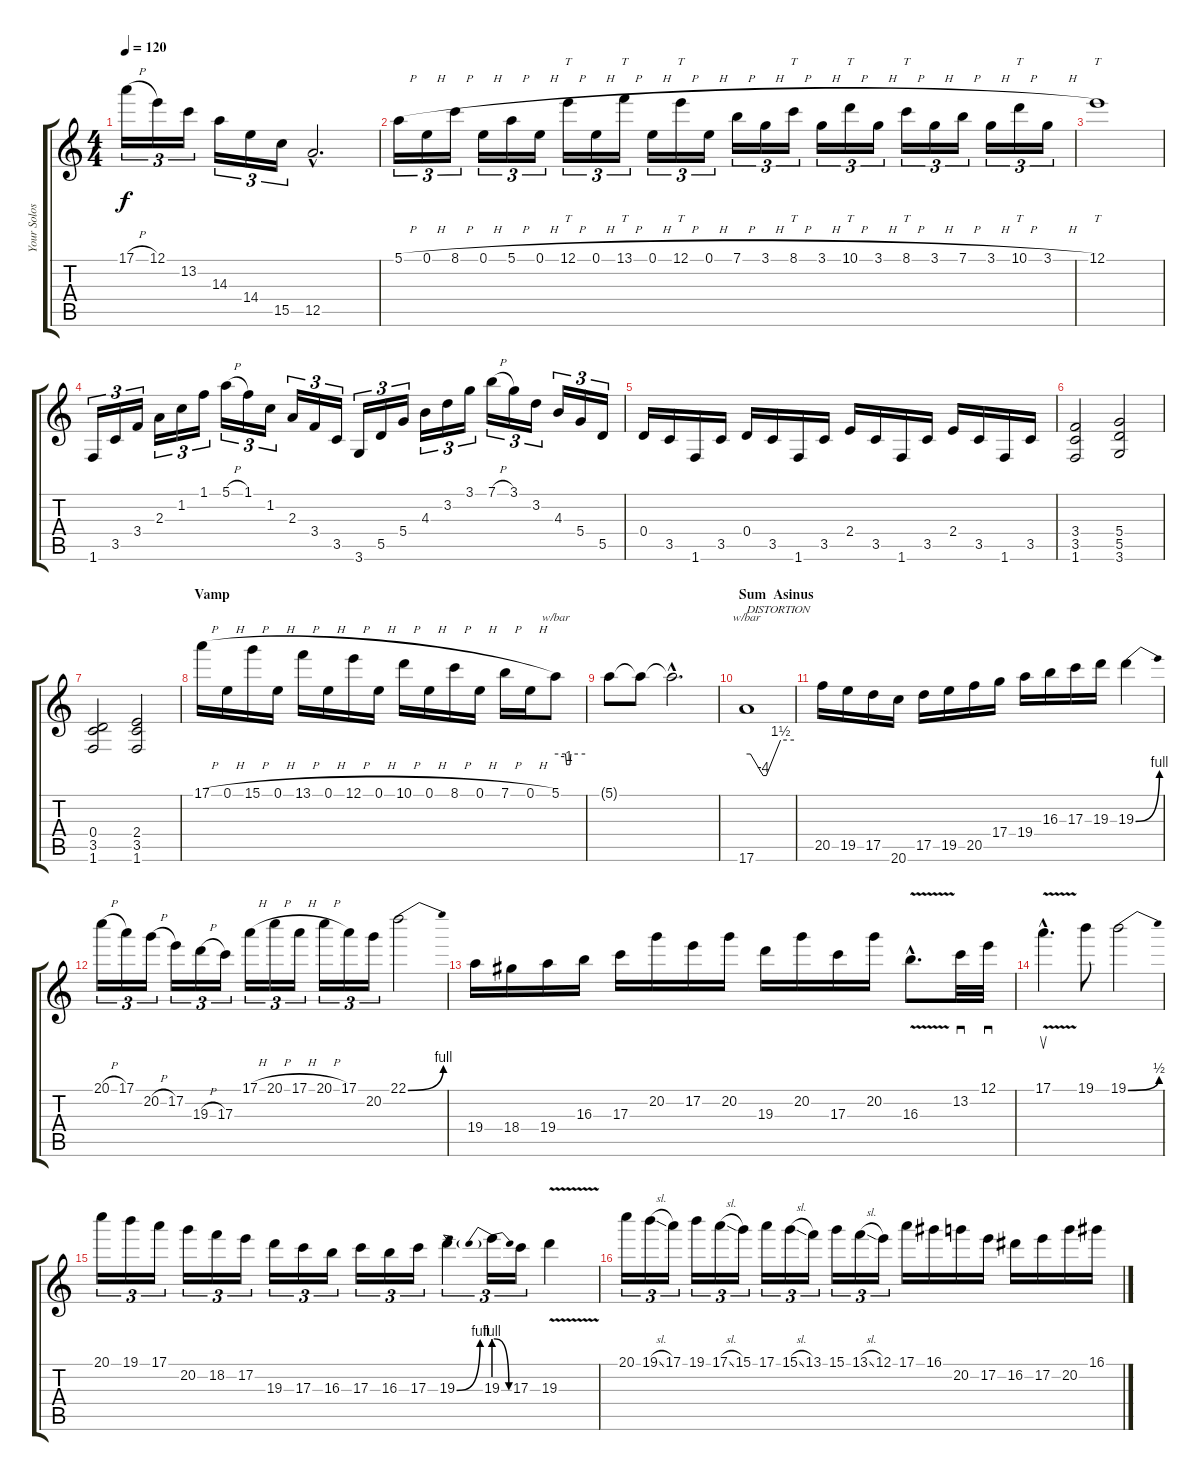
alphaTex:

\track ("Your Solos Here!" "Your Solos") {instrument overdrivenguitar}
\staff {score tabs}
\tuning (E4 B3 G3 D3 A2 E2) {hide}
\ts (4 4)
\tempo 120
\clef g2
\ks c
17.1{h}.16{tu (3 2) dy f} 12.1.16{tu (3 2)} 13.2.16{tu (3 2)} 14.3.16{tu (3 2)} 14.4.16{tu (3 2)} 15.5.16{tu (3 2)} 12.5{hac}.2{d} |
5.1{h}.16{tu (3 2)} 0.1{h}.16{tu (3 2)} 8.1{h}.16{tu (3 2)} 0.1{h}.16{tu (3 2)} 5.1{h}.16{tu (3 2)} 0.1{h}.16{tu (3 2)} 12.1{h}.16{tt tu (3 2)} 0.1{h}.16{tu (3 2)} 13.1{h}.16{tt tu (3 2)} 0.1{h}.16{tu (3 2)} 12.1{h}.16{tt tu (3 2)} 0.1{h}.16{tu (3 2)} 7.1{h}.16{tu (3 2)} 3.1{h}.16{tu (3 2)} 8.1{h}.16{tt tu (3 2)} 3.1{h}.16{tu (3 2)} 10.1{h}.16{tt tu (3 2)} 3.1{h}.16{tu (3 2)} 8.1{h}.16{tt tu (3 2)} 3.1{h}.16{tu (3 2)} 7.1{h}.16{tu (3 2)} 3.1{h}.16{tu (3 2)} 10.1{h}.16{tt tu (3 2)} 3.1{h}.16{tu (3 2)} |
12.1.1{tt} |
1.6.16{tu (3 2)} 3.5.16{tu (3 2)} 3.4.16{tu (3 2)} 2.3.16{tu (3 2)} 1.2.16{tu (3 2)} 1.1.16{tu (3 2)} 5.1{h}.16{tu (3 2)} 1.1.16{tu (3 2)} 1.2.16{tu (3 2)} 2.3.16{tu (3 2)} 3.4.16{tu (3 2)} 3.5.16{tu (3 2)} 3.6.16{tu (3 2)} 5.5.16{tu (3 2)} 5.4.16{tu (3 2)} 4.3.16{tu (3 2)} 3.2.16{tu (3 2)} 3.1.16{tu (3 2)} 7.1{h}.16{tu (3 2)} 3.1.16{tu (3 2)} 3.2.16{tu (3 2)} 4.3.16{tu (3 2)} 5.4.16{tu (3 2)} 5.5.16{tu (3 2)} |
0.4.16 3.5.16 1.6.16 3.5.16 0.4.16 3.5.16 1.6.16 3.5.16 2.4.16 3.5.16 1.6.16 3.5.16 2.4.16 3.5.16 1.6.16 3.5.16 |
(3.4 3.5 1.6).2 (5.4 5.5 3.6).2 |
(0.4 3.5 1.6).2 (2.4 3.5 1.6).2 |
\section ("" "Vamp")
17.1{h}.16 0.1{h}.16 15.1{h}.16 0.1{h}.16 13.1{h}.16 0.1{h}.16 12.1{h}.16 0.1{h}.16 10.1{h}.16 0.1{h}.16 8.1{h}.16 0.1{h}.16 7.1{h}.16 0.1{h}.16 5.1.8{tbe (custom default 0 0 20 0 22 -4 29 -4 31 0 60 0)} |
5.1{t}.8 5.1{t}.8 5.1{hac t}.2{d} |
\section ("" "Sum  Asinus")
17.6.1{tbe (custom default 0 0 5 0 21 -16 25 -16 43 6 60 6) txt "DISTORTION" instrument distortionguitar} |
20.5.16 19.5.16 17.5.16 20.6.16 17.5.16 19.5.16 20.5.16 17.4.16 19.4.16 16.3.16 17.3.16 19.3.16 19.3{be (bend 0 0 60 4)}.4 |
20.1{h}.16{tu (3 2)} 17.1.16{tu (3 2)} 20.2{h}.16{tu (3 2)} 17.2.16{tu (3 2)} 19.3{h}.16{tu (3 2)} 17.3.16{tu (3 2)} 17.1{h}.16{tu (3 2)} 20.1{h}.16{tu (3 2)} 17.1{h}.16{tu (3 2)} 20.1{h}.16{tu (3 2)} 17.1.16{tu (3 2)} 20.2.16{tu (3 2)} 22.1{be (bend 0 0 60 4)}.2 |
19.4.16 18.4.16 19.4.16 16.3.16 17.3.16 20.2.16 17.2.16 20.2.16 19.3.16 20.2.16 17.3.16 20.2.16 16.3{v hac}.8{d} 13.2.32{sd} 12.1.32{sd} |
17.1{v hac}.4{d su} 19.1.8 19.1{be (bend 0 0 60 2)}.2 |
20.1.16{tu (3 2)} 19.1.16{tu (3 2)} 17.1.16{tu (3 2)} 20.2.16{tu (3 2)} 18.2.16{tu (3 2)} 17.2.16{tu (3 2)} 19.3.16{tu (3 2)} 17.3.16{tu (3 2)} 16.3.16{tu (3 2)} 17.3.16{tu (3 2)} 16.3.16{tu (3 2)} 17.3.16{tu (3 2)} 19.3{be (bend 0 0 60 4)}.4{tu (3 2)} 19.3{be (prebendrelease 0 4 60 0)}.16{tu (3 2)} 17.3.16{tu (3 2)} 19.3{v}.4 |
20.1.16{tu (3 2)} 19.1{sl}.16{tu (3 2)} 17.1.16{tu (3 2)} 19.1.16{tu (3 2)} 17.1{sl}.16{tu (3 2)} 15.1.16{tu (3 2)} 17.1.16{tu (3 2)} 15.1{sl}.16{tu (3 2)} 13.1.16{tu (3 2)} 15.1.16{tu (3 2)} 13.1{sl}.16{tu (3 2)} 12.1.16{tu (3 2)} 17.1.16 16.1.16 20.2.16 17.2.16 16.2.16 17.2.16 20.2.16 16.1.16
